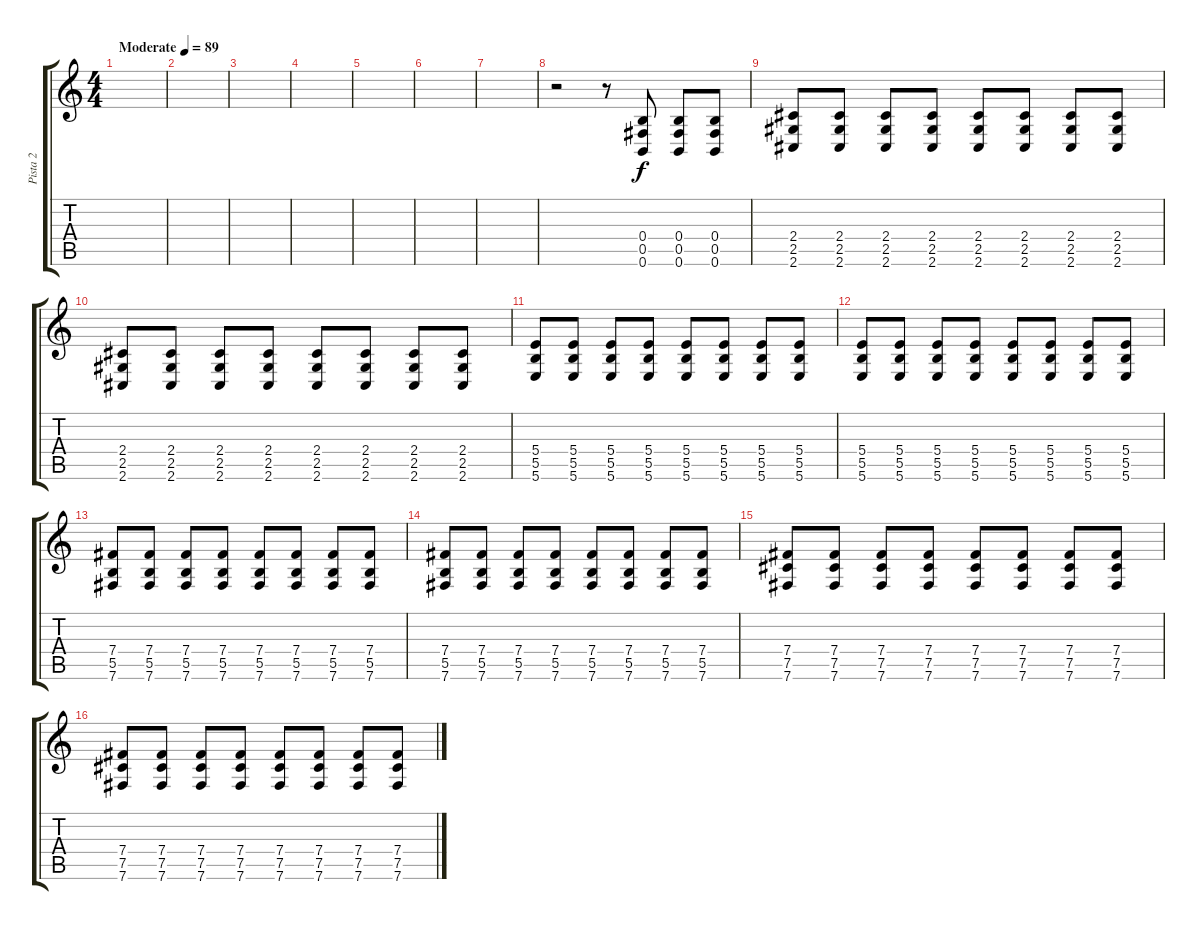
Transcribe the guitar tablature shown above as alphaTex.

\track ("Pista 2" "Pista 2") {instrument distortionguitar}
\staff {score tabs}
\tuning (Db4 Ab3 E3 B2 Gb2 B1) {hide}
\ts (4 4)
\tempo (89 "Moderate")
\clef g2
\ks c
|
|
|
|
|
|
|
r.2 r.8 (0.4 0.5 0.6).8 (0.4 0.5 0.6).8 (0.4 0.5 0.6).8 |
(2.4 2.5 2.6).8 (2.4 2.5 2.6).8 (2.4 2.5 2.6).8 (2.4 2.5 2.6).8 (2.4 2.5 2.6).8 (2.4 2.5 2.6).8 (2.4 2.5 2.6).8 (2.4 2.5 2.6).8 |
(2.4 2.5 2.6).8 (2.4 2.5 2.6).8 (2.4 2.5 2.6).8 (2.4 2.5 2.6).8 (2.4 2.5 2.6).8 (2.4 2.5 2.6).8 (2.4 2.5 2.6).8 (2.4 2.5 2.6).8 |
(5.4 5.5 5.6).8 (5.4 5.5 5.6).8 (5.4 5.5 5.6).8 (5.4 5.5 5.6).8 (5.4 5.5 5.6).8 (5.4 5.5 5.6).8 (5.4 5.5 5.6).8 (5.4 5.5 5.6).8 |
(5.4 5.5 5.6).8 (5.4 5.5 5.6).8 (5.4 5.5 5.6).8 (5.4 5.5 5.6).8 (5.4 5.5 5.6).8 (5.4 5.5 5.6).8 (5.4 5.5 5.6).8 (5.4 5.5 5.6).8 |
(7.4 5.5 7.6).8 (7.4 5.5 7.6).8 (7.4 5.5 7.6).8 (7.4 5.5 7.6).8 (7.4 5.5 7.6).8 (7.4 5.5 7.6).8 (7.4 5.5 7.6).8 (7.4 5.5 7.6).8 |
(7.4 5.5 7.6).8 (7.4 5.5 7.6).8 (7.4 5.5 7.6).8 (7.4 5.5 7.6).8 (7.4 5.5 7.6).8 (7.4 5.5 7.6).8 (7.4 5.5 7.6).8 (7.4 5.5 7.6).8 |
(7.4 7.5 7.6).8 (7.4 7.5 7.6).8 (7.4 7.5 7.6).8 (7.4 7.5 7.6).8 (7.4 7.5 7.6).8 (7.4 7.5 7.6).8 (7.4 7.5 7.6).8 (7.4 7.5 7.6).8 |
(7.4 7.5 7.6).8 (7.4 7.5 7.6).8 (7.4 7.5 7.6).8 (7.4 7.5 7.6).8 (7.4 7.5 7.6).8 (7.4 7.5 7.6).8 (7.4 7.5 7.6).8 (7.4 7.5 7.6).8
